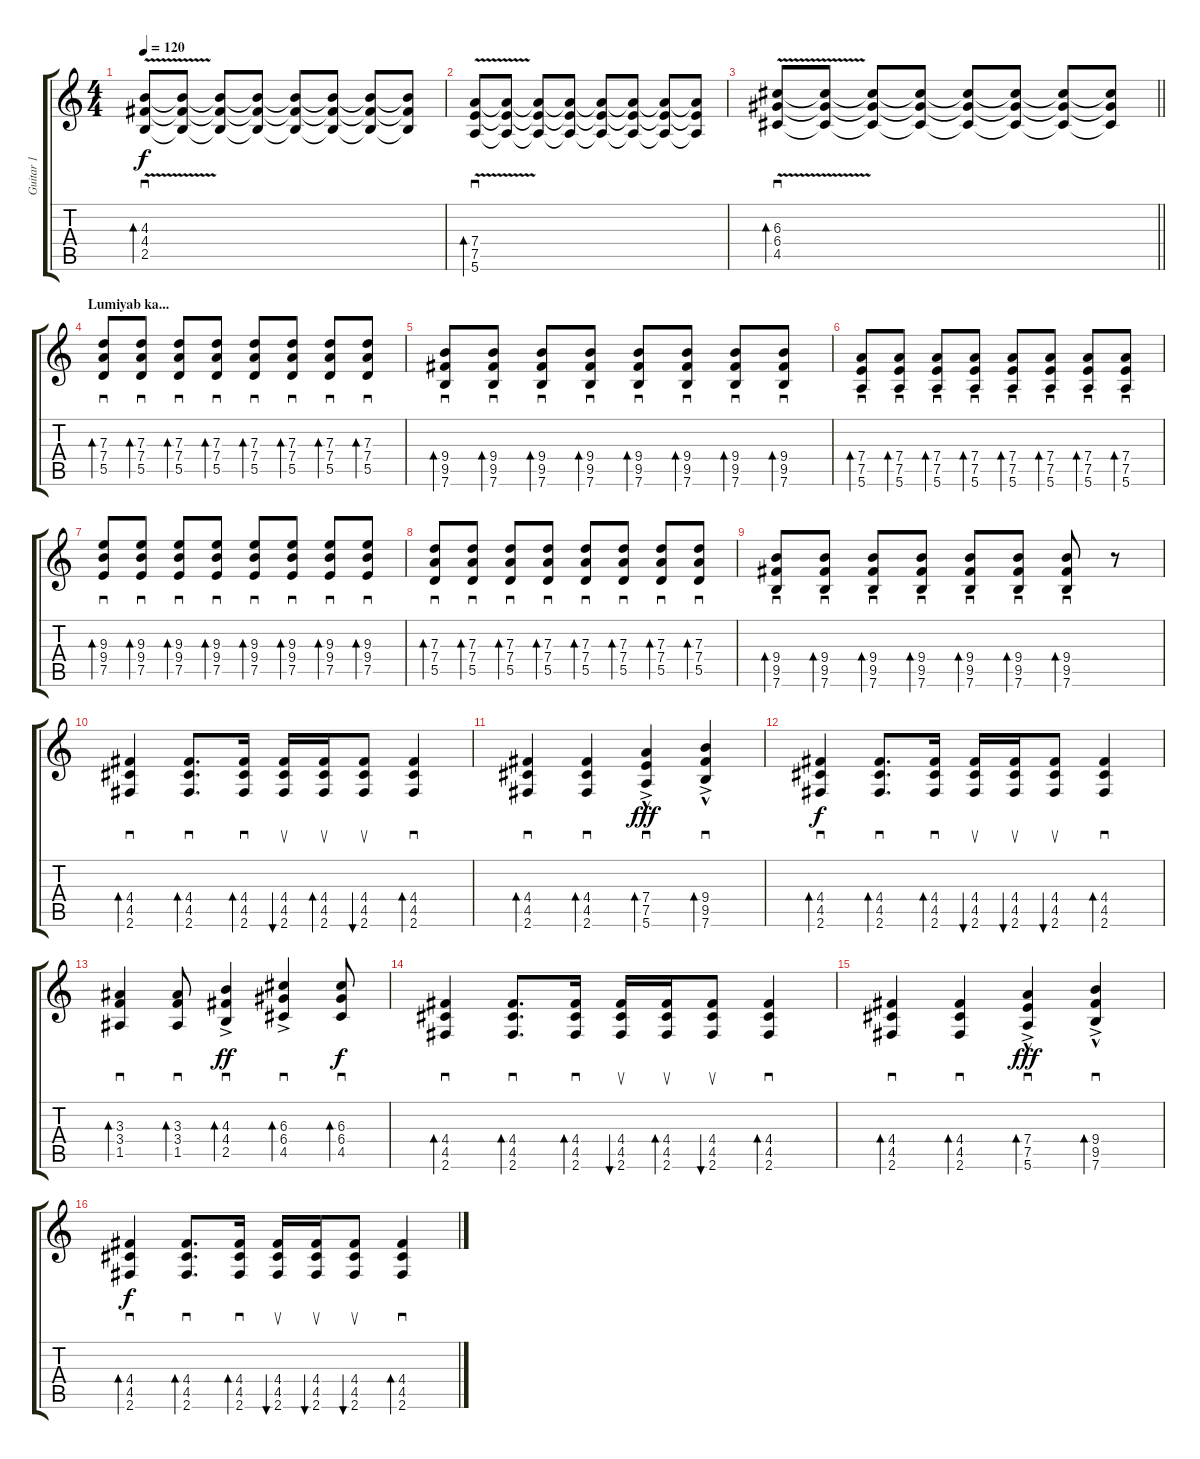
\track ("Guitar 1" "Guitar 1") {instrument distortionguitar}
\staff {score tabs}
\tuning (E4 B3 G3 D3 A2 E2) {hide}
\ts (4 4)
\tempo 120
\clef g2
\ks c
(4.3{v} 4.4{v} 2.5{v}).8{sd bd 60 dy f} (4.3{t} 4.4{t} 2.5{t}).8 (4.3{t} 4.4{t} 2.5{t}).8 (4.3{t} 4.4{t} 2.5{t}).8 (4.3{t} 4.4{t} 2.5{t}).8 (4.3{t} 4.4{t} 2.5{t}).8 (4.3{t} 4.4{t} 2.5{t}).8 (4.3{t} 4.4{t} 2.5{t}).8 |
(7.4 7.5 5.6{v}).8{sd bd 60} (7.4{t} 7.5{t} 5.6{t}).8 (7.4{t} 7.5{t} 5.6{t}).8 (7.4{t} 7.5{t} 5.6{t}).8 (7.4{t} 7.5{t} 5.6{t}).8 (7.4{t} 7.5{t} 5.6{t}).8 (7.4{t} 7.5{t} 5.6{t}).8 (7.4{t} 7.5{t} 5.6{t}).8 |
\barLineRight lightlight
(6.3 6.4 4.5{v}).8{sd bd 60} (6.3{t} 6.4{t} 4.5{t}).8 (6.3{t} 6.4{t} 4.5{t}).8 (6.3{t} 6.4{t} 4.5{t}).8 (6.3{t} 6.4{t} 4.5{t}).8 (6.3{t} 6.4{t} 4.5{t}).8 (6.3{t} 6.4{t} 4.5{t}).8 (6.3{t} 6.4{t} 4.5{t}).8 |
\section ("" "Lumiyab ka...")
(7.3 7.4 5.5).8{sd bd 60} (7.3 7.4 5.5).8{sd bd 60} (7.3 7.4 5.5).8{sd bd 60} (7.3 7.4 5.5).8{sd bd 60} (7.3 7.4 5.5).8{sd bd 60} (7.3 7.4 5.5).8{sd bd 60} (7.3 7.4 5.5).8{sd bd 60} (7.3 7.4 5.5).8{sd bd 60} |
(9.4 9.5 7.6).8{sd bd 60} (9.4 9.5 7.6).8{sd bd 60} (9.4 9.5 7.6).8{sd bd 60} (9.4 9.5 7.6).8{sd bd 60} (9.4 9.5 7.6).8{sd bd 60} (9.4 9.5 7.6).8{sd bd 60} (9.4 9.5 7.6).8{sd bd 60} (9.4 9.5 7.6).8{sd bd 60} |
(7.4 7.5 5.6).8{sd bd 60} (7.4 7.5 5.6).8{sd bd 60} (7.4 7.5 5.6).8{sd bd 60} (7.4 7.5 5.6).8{sd bd 60} (7.4 7.5 5.6).8{sd bd 60} (7.4 7.5 5.6).8{sd bd 60} (7.4 7.5 5.6).8{sd bd 60} (7.4 7.5 5.6).8{sd bd 60} |
(9.3 9.4 7.5).8{sd bd 60} (9.3 9.4 7.5).8{sd bd 60} (9.3 9.4 7.5).8{sd bd 60} (9.3 9.4 7.5).8{sd bd 60} (9.3 9.4 7.5).8{sd bd 60} (9.3 9.4 7.5).8{sd bd 60} (9.3 9.4 7.5).8{sd bd 60} (9.3 9.4 7.5).8{sd bd 60} |
(7.3 7.4 5.5).8{sd bd 60} (7.3 7.4 5.5).8{sd bd 60} (7.3 7.4 5.5).8{sd bd 60} (7.3 7.4 5.5).8{sd bd 60} (7.3 7.4 5.5).8{sd bd 60} (7.3 7.4 5.5).8{sd bd 60} (7.3 7.4 5.5).8{sd bd 60} (7.3 7.4 5.5).8{sd bd 60} |
(9.4 9.5 7.6).8{sd bd 60} (9.4 9.5 7.6).8{sd bd 60} (9.4 9.5 7.6).8{sd bd 60} (9.4 9.5 7.6).8{sd bd 60} (9.4 9.5 7.6).8{sd bd 60} (9.4 9.5 7.6).8{sd bd 60} (9.4 9.5 7.6).8{sd bd 60} r.8 |
(4.4 4.5 2.6).4{sd bd 30 volume 10 instrument distortionguitar} (4.4 4.5 2.6).8{d sd bd 30} (4.4 4.5 2.6).16{sd bd 30} (4.4 4.5 2.6).16{su bu 30} (4.4 4.5 2.6).16{su bd 30} (4.4 4.5 2.6).8{su bu 30} (4.4 4.5 2.6).4{sd bd 30} |
(4.4 4.5 2.6).4{sd bd 30} (4.4 4.5 2.6).4{sd bd 30} (7.4 7.5{ac} 5.6{hac}).4{sd bd 30 dy fff volume 14} (9.4 9.5{ac} 7.6{hac}).4{sd bd 30} |
(4.4 4.5 2.6).4{sd bd 30 dy f volume 10} (4.4 4.5 2.6).8{d sd bd 30} (4.4 4.5 2.6).16{sd bd 30} (4.4 4.5 2.6).16{su bu 30} (4.4 4.5 2.6).16{su bu 30} (4.4 4.5 2.6).8{su bu 30} (4.4 4.5 2.6).4{sd bd 30} |
(3.3 3.4 1.5).4{sd bd 30 volume 14} (3.3 3.4 1.5).8{sd bd 30} (4.3 4.4 2.5{ac}).4{sd bd 30 dy ff} (6.3 6.4 4.5{ac}).4{sd bd 30} (6.3 6.4 4.5).8{sd bd 30 dy f} |
(4.4 4.5 2.6).4{sd bd 30 volume 10} (4.4 4.5 2.6).8{d sd bd 30} (4.4 4.5 2.6).16{sd bd 30} (4.4 4.5 2.6).16{su bu 30} (4.4 4.5 2.6).16{su bd 30} (4.4 4.5 2.6).8{su bu 30} (4.4 4.5 2.6).4{sd bd 30} |
(4.4 4.5 2.6).4{sd bd 30} (4.4 4.5 2.6).4{sd bd 30} (7.4 7.5{ac} 5.6{hac}).4{sd bd 30 dy fff volume 14} (9.4 9.5{ac} 7.6{hac}).4{sd bd 30} |
(4.4 4.5 2.6).4{sd bd 30 dy f volume 10} (4.4 4.5 2.6).8{d sd bd 30} (4.4 4.5 2.6).16{sd bd 30} (4.4 4.5 2.6).16{su bu 30} (4.4 4.5 2.6).16{su bu 30} (4.4 4.5 2.6).8{su bu 30} (4.4 4.5 2.6).4{sd bd 30}
